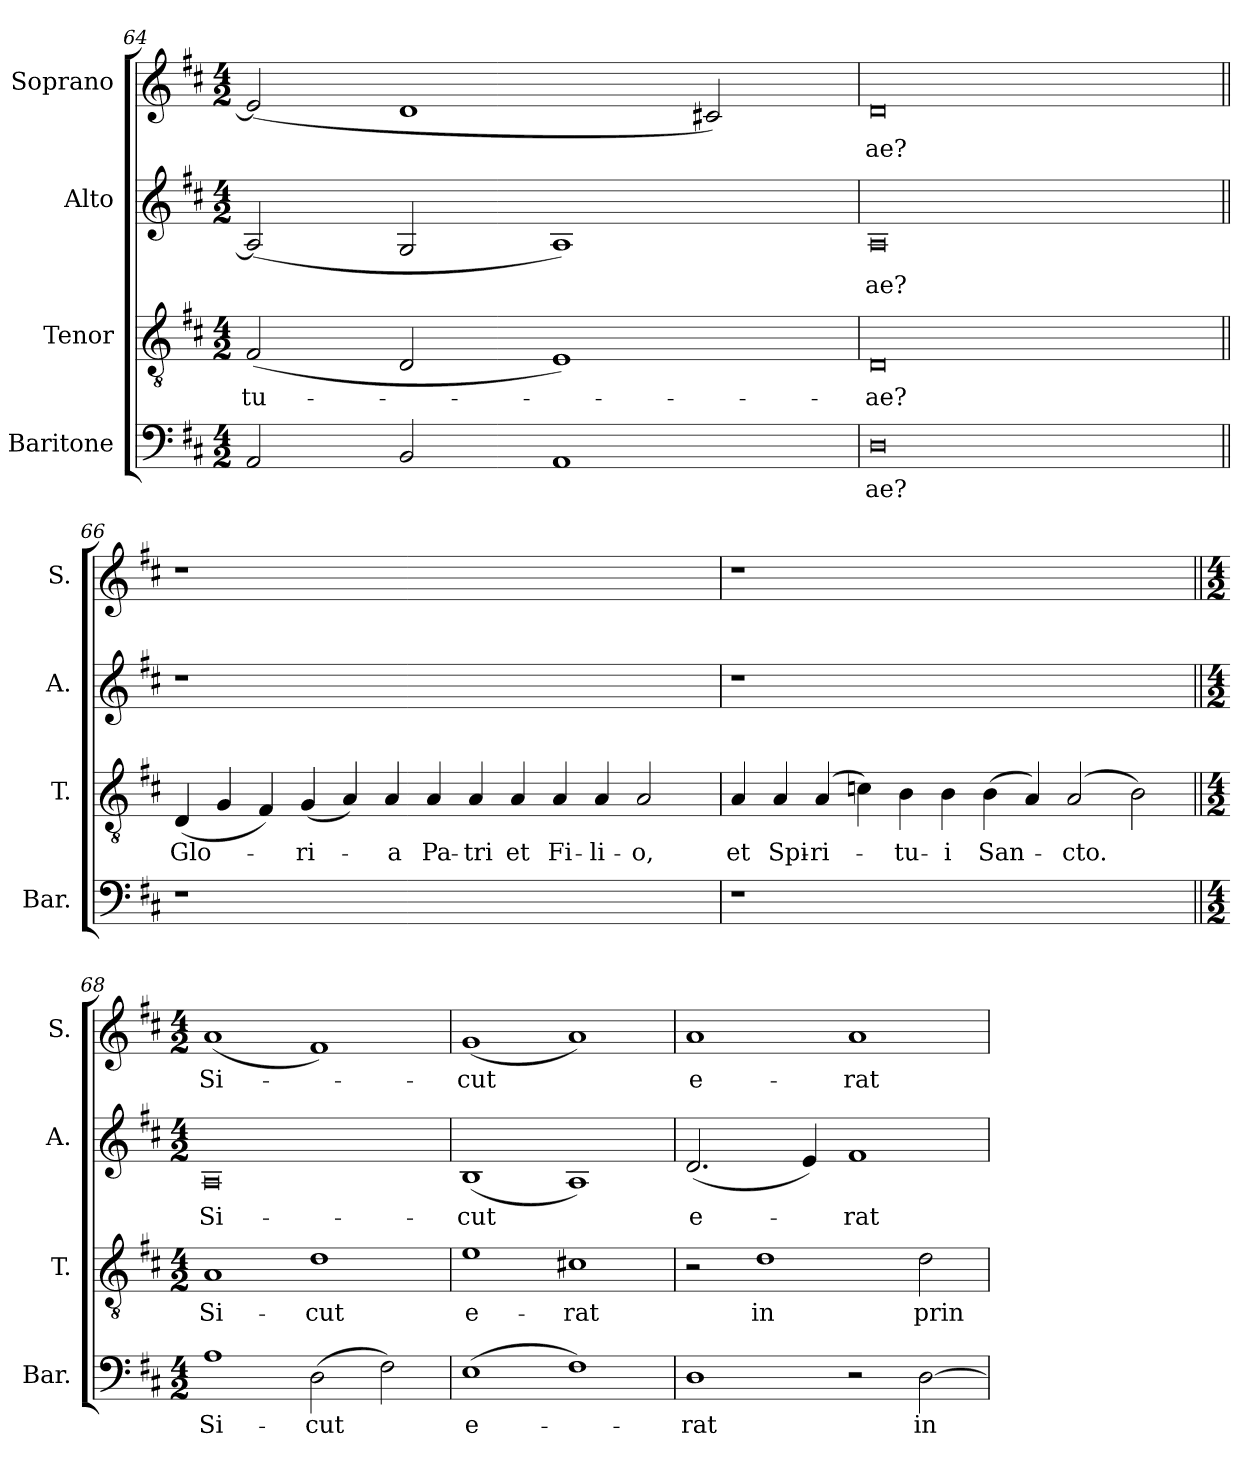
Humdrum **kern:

**kern	**text	**kern	**text	**kern	**text	**kern	**text
*part4	*part4	*part3	*part3	*part2	*part2	*part1	*part1
*staff4	*staff4	*staff3	*staff3	*staff2	*staff2	*staff1	*staff1
*I"Baritone	*	*I"Tenor	*	*I"Alto	*	*I"Soprano	*
*I'Bar.	*	*I'T.	*	*I'A.	*	*I'S.	*
*clefF4	*	*clefGv2	*	*clefG2	*	*clefG2	*
*	*	*ITrd7c12	*	*	*	*	*
*k[f#c#]	*	*k[f#c#]	*	*k[f#c#]	*	*k[f#c#]	*
*D:	*	*D:	*	*D:	*	*D:	*
*M4/2	*	*M4/2	*	*M4/2	*	*M4/2	*
=64	=64	=64	=64	=64	=64	=64	=64
!	!	!	!LO:LY:b:color=#000000	!	!	!	!
2AAi/	.	(2FF#i/	tu-	(2Ai/]	.	(2ei/]	.
2BBi/	.	2DDi/	.	2Gi/	.	1di	.
1AAi	.	1EEi)	.	1Ai)	.	.	.
.	.	.	.	.	.	2c#Xi/)	.
=65	=65	=65	=65	=65	=65	=65	=65
!	!LO:LY:b:color=#000000	!	!	!	!	!	!
!	!	!	!LO:LY:b:color=#000000	!	!	!	!
!	!	!	!	!	!LO:LY:b:color=#000000	!	!
!	!	!	!	!	!	!	!LO:LY:b:color=#000000
0Di	-ae?	0DDi	-ae?	0Ai	-ae?	0di	-ae?
!!LO:PB:g=z
=66||	=66||	=66||	=66||	=66||	=66||	=66||	=66||
!LO:N:vis=1	!	!	!	!	!	!	!
!	!	!	!LO:LY:b:color=#000000	!LO:N:vis=1	!	!LO:N:vis=1	!
0r	.	(4DDi/	Glo-	0r	.	0r	.
.	.	4GGi/	.	.	.	.	.
.	.	4FF#i/)	.	.	.	.	.
!	!	!	!LO:LY:b:color=#000000	!	!	!	!
.	.	(4GGi/	-ri-	.	.	.	.
.	.	4AAi/)	.	.	.	.	.
!	!	!	!LO:LY:b:color=#000000	!	!	!	!
.	.	4AAi/	-a	.	.	.	.
!	!	!	!LO:LY:b:color=#000000	!	!	!	!
.	.	4AAi/	Pa-	.	.	.	.
!	!	!	!LO:LY:b:color=#000000	!	!	!	!
.	.	4AAi/	-tri	.	.	.	.
!	!	!	!LO:LY:b:color=#000000	!	!	!	!
1ryy	.	4AAi/	et	1ryy	.	1ryy	.
!	!	!	!LO:LY:b:color=#000000	!	!	!	!
.	.	4AAi/	Fi-	.	.	.	.
!	!	!	!LO:LY:b:color=#000000	!	!	!	!
.	.	4AAi/	-li-	.	.	.	.
!	!	!	!LO:LY:b:color=#000000	!	!	!	!
.	.	2AAi/	-o,	.	.	.	.
4ryy	.	.	.	4ryy	.	4ryy	.
=67	=67	=67	=67	=67	=67	=67	=67
!LO:N:vis=1	!	!	!	!	!	!	!
!	!	!	!LO:LY:b:color=#000000	!LO:N:vis=1	!	!LO:N:vis=1	!
0r	.	4AAi/	et	0r	.	0r	.
!	!	!	!LO:LY:b:color=#000000	!	!	!	!
.	.	4AAi/	Spi-	.	.	.	.
!	!	!	!LO:LY:b:color=#000000	!	!	!	!
.	.	(4AAi/	-ri-	.	.	.	.
.	.	4Cni\)	.	.	.	.	.
!	!	!	!LO:LY:b:color=#000000	!	!	!	!
.	.	4BBi\	-tu-	.	.	.	.
!	!	!	!LO:LY:b:color=#000000	!	!	!	!
.	.	4BBi\	-i	.	.	.	.
!	!	!	!LO:LY:b:color=#000000	!	!	!	!
.	.	(4BBi\	San-	.	.	.	.
.	.	4AAi/)	.	.	.	.	.
!	!	!	!LO:LY:b:color=#000000	!	!	!	!
1ryy	.	(2AAi/	-cto.	1ryy	.	1ryy	.
.	.	2BBi\)	.	.	.	.	.
!!LO:LB:g=z
=68||	=68||	=68||	=68||	=68||	=68||	=68||	=68||
*M4/2	*	*M4/2	*	*M4/2	*	*M4/2	*
!	!LO:LY:b:color=#000000	!	!	!	!	!	!
!	!	!	!LO:LY:b:color=#000000	!	!	!	!
!	!	!	!	!	!LO:LY:b:color=#000000	!	!
!	!	!	!	!	!	!	!LO:LY:b:color=#000000
1Ai	Si-	1AAi	Si-	0Ai	Si-	(1ai	Si-
!	!LO:LY:b:color=#000000	!	!	!	!	!	!
!	!	!	!LO:LY:b:color=#000000	!	!	!	!
(2Di\	-cut	1Di	-cut	.	.	1f#i)	.
2F#i\)	.	.	.	.	.	.	.
=69	=69	=69	=69	=69	=69	=69	=69
!	!LO:LY:b:color=#000000	!	!	!	!	!	!
!	!	!	!LO:LY:b:color=#000000	!	!	!	!
!	!	!	!	!	!LO:LY:b:color=#000000	!	!
!	!	!	!	!	!	!	!LO:LY:b:color=#000000
(1Ei	e-	1Ei	e-	(1Bi	-cut	(1gi	-cut
!	!	!	!LO:LY:b:color=#000000	!	!	!	!
1F#i)	.	1C#Xi	-rat	1Ai)	.	1ai)	.
=70	=70	=70	=70	=70	=70	=70	=70
!	!LO:LY:b:color=#000000	!	!	!	!	!	!
!	!	!	!	!	!LO:LY:b:color=#000000	!	!
!	!	!	!	!	!	!	!LO:LY:b:color=#000000
1Di	-rat	2r	.	(2.di/	e-	1ai	e-
!	!	!	!LO:LY:b:color=#000000	!	!	!	!
.	.	1Di	in	.	.	.	.
.	.	.	.	4ei/)	.	.	.
!	!	!	!	!	!LO:LY:b:color=#000000	!	!
!	!	!	!	!	!	!	!LO:LY:b:color=#000000
2r	.	.	.	1f#i	-rat	1ai	-rat
!	!LO:LY:b:color=#000000	!	!	!	!	!	!
!	!	!	!LO:LY:b:color=#000000	!	!	!	!
[2Di\	in	2Di\	prin-	.	.	.	.
=	=	=	=	=	=	=	=
*-	*-	*-	*-	*-	*-	*-	*-
